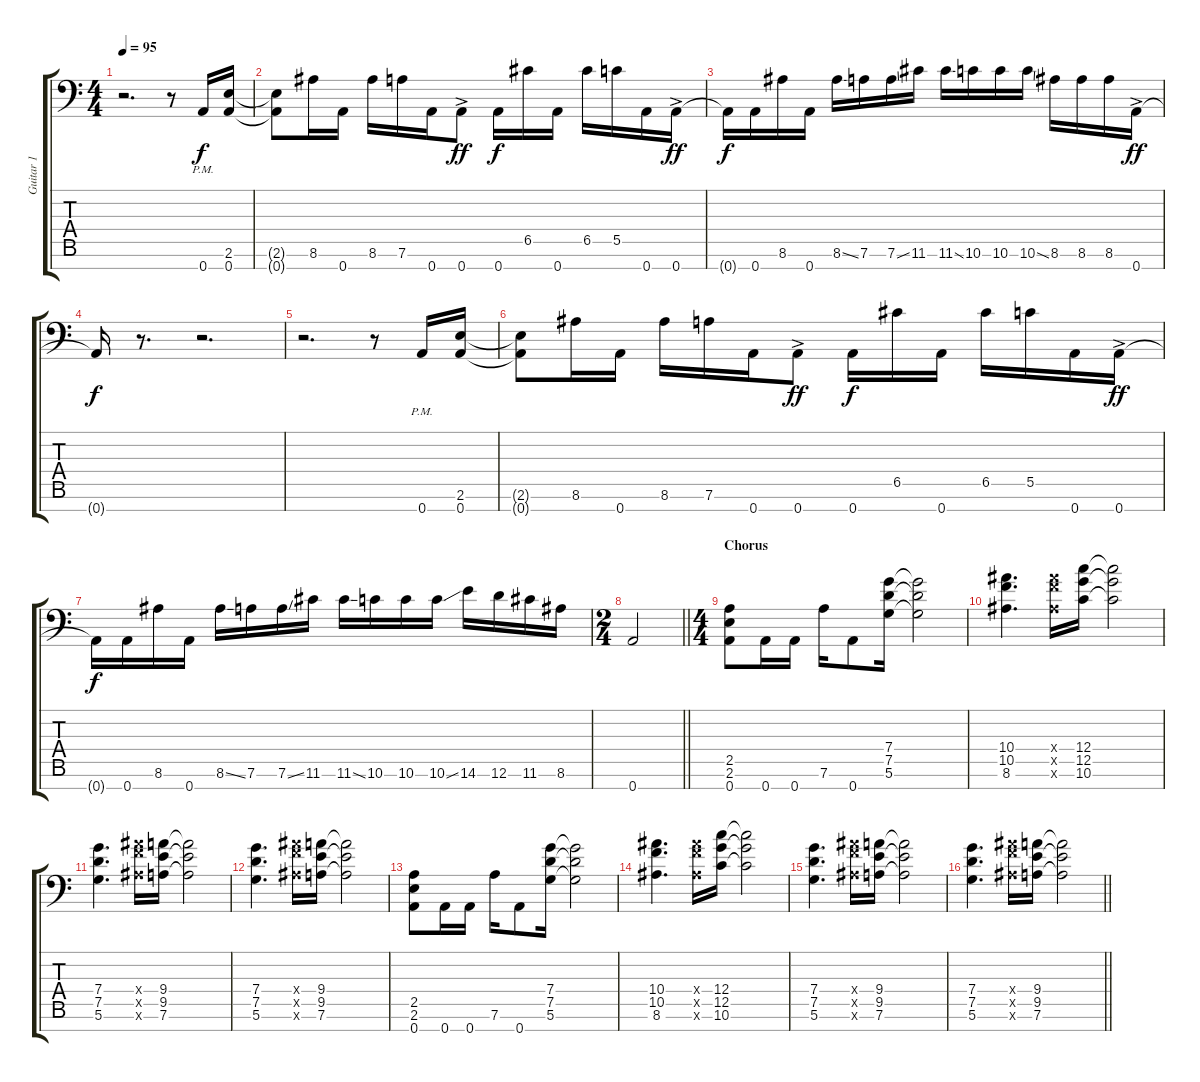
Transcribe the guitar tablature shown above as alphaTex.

\track ("Guitar 1" "Guitar 1") {instrument distortionguitar}
\staff {score tabs}
\tuning (D4 A3 F3 C3 G2 D2 A1) {hide}
\ts (4 4)
\tempo 95
\clef f4
\ks c
r.2{d dy f} r.8 0.7{pm}.16 (2.6 0.7).16 |
(2.6{t} 0.7{t}).8 8.6.16 0.7.16 8.6.16 7.6.16 0.7.16 0.7{ac}.8{dy ff} 0.7.16{dy f} 6.5.16 0.7.16 6.5.16 5.5.16 0.7.16 0.7{ac}.16{dy ff} |
0.7{t}.16{dy f} 0.7.16 8.6.16 0.7.16 8.6{ss}.16 7.6.16 7.6{ss}.16 11.6.16 11.6{ss}.16 10.6.16 10.6.16 10.6{ss}.16 8.6.16 8.6.16 8.6.16 0.7{ac}.16{dy ff} |
0.7{t}.16{dy f} r.8{d} r.2{d} |
r.2{d} r.8 0.7{pm}.16 (2.6 0.7).16 |
(2.6{t} 0.7{t}).8 8.6.16 0.7.16 8.6.16 7.6.16 0.7.16 0.7{ac}.8{dy ff} 0.7.16{dy f} 6.5.16 0.7.16 6.5.16 5.5.16 0.7.16 0.7{ac}.16{dy ff} |
0.7{t}.16{dy f} 0.7.16 8.6.16 0.7.16 8.6{ss}.16 7.6.16 7.6{ss}.16 11.6.16 11.6{ss}.16 10.6.16 10.6.16 10.6{ss}.16 14.6.16 12.6.16 11.6.16 8.6.16 |
\ts (2 4)
\barLineRight lightlight
0.7.2 |
\ts (4 4)
\section ("" "Chorus")
(2.5 2.6 0.7).8 0.7.16 0.7.16 7.6.16 0.7.8 (7.4 7.5 5.6).16 (7.4{t} 7.5{t} 5.6{t}).2 |
(10.4 10.5 8.6).4{d} (10.4{x} 10.5{x} 8.6{x}).16 (12.4 12.5 10.6).16 (12.4{t} 12.5{t} 10.6{t}).2 |
(7.4 7.5 5.6).4{d} (10.4{x} 10.5{x} 8.6{x}).16 (9.4 9.5 7.6).16 (9.4{t} 9.5{t} 7.6{t}).2 |
(7.4 7.5 5.6).4{d} (10.4{x} 10.5{x} 8.6{x}).16 (9.4 9.5 7.6).16 (9.4{t} 9.5{t} 7.6{t}).2 |
(2.5 2.6 0.7).8 0.7.16 0.7.16 7.6.16 0.7.8 (7.4 7.5 5.6).16 (7.4{t} 7.5{t} 5.6{t}).2 |
(10.4 10.5 8.6).4{d} (10.4{x} 10.5{x} 8.6{x}).16 (12.4 12.5 10.6).16 (12.4{t} 12.5{t} 10.6{t}).2 |
(7.4 7.5 5.6).4{d} (10.4{x} 10.5{x} 8.6{x}).16 (9.4 9.5 7.6).16 (9.4{t} 9.5{t} 7.6{t}).2 |
\barLineRight lightlight
(7.4 7.5 5.6).4{d} (10.4{x} 10.5{x} 8.6{x}).16 (9.4 9.5 7.6).16 (9.4{t} 9.5{t} 7.6{t}).2
